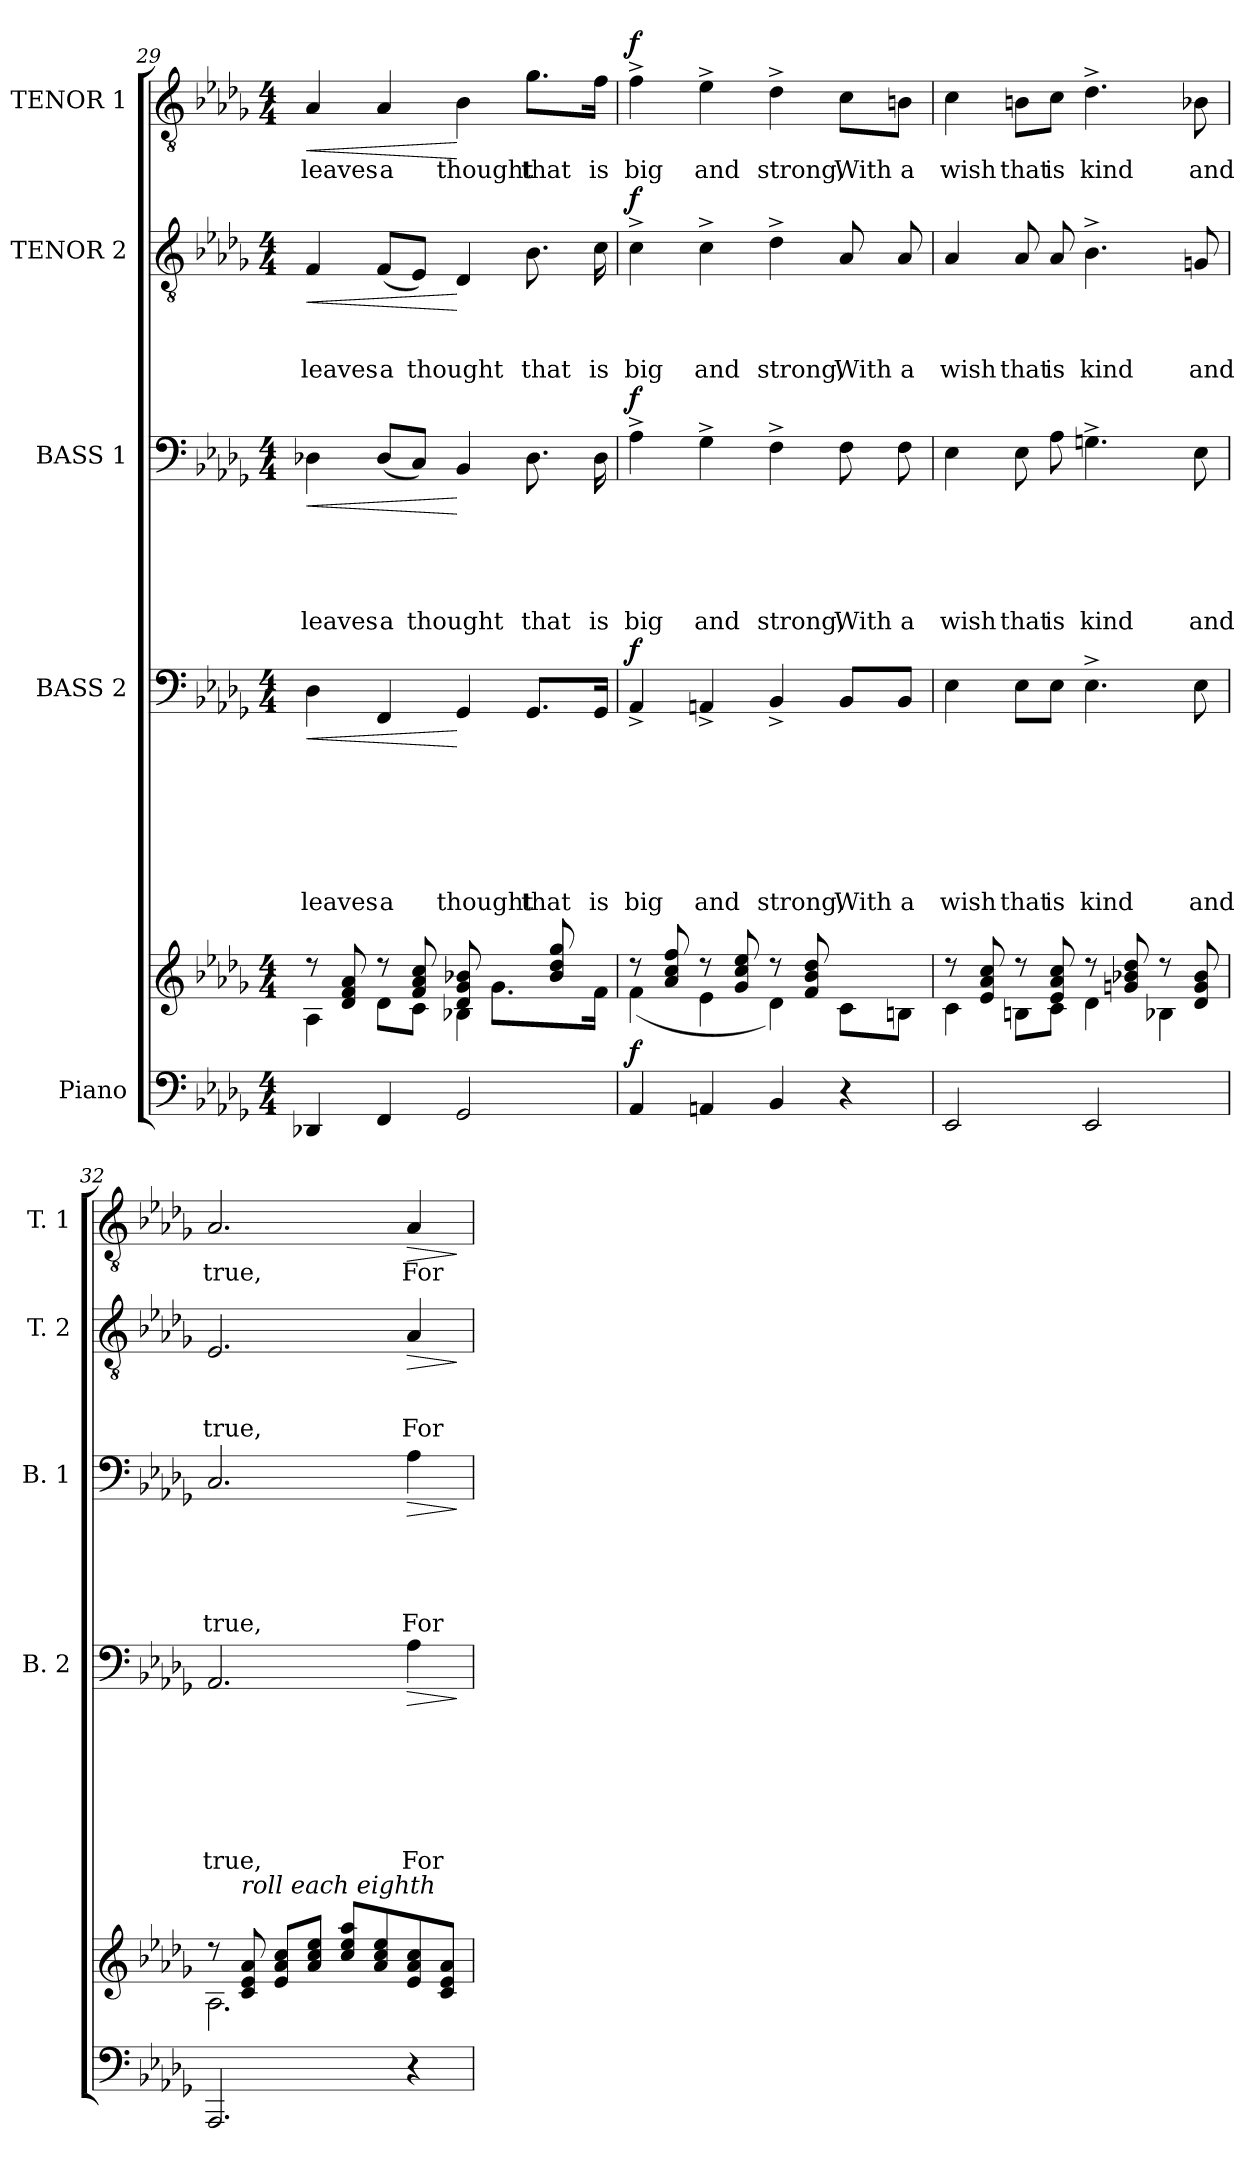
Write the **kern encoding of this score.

**kern	**kern	**dynam	**kern	**text	**text	**text	**text	**text	**text	**text	**dynam	**kern	**text	**text	**text	**text	**text	**dynam	**kern	**text	**text	**text	**dynam	**kern	**text	**dynam
*part5	*part5	*part5	*part4	*part4	*part4	*part4	*part4	*part4	*part4	*part4	*part4	*part3	*part3	*part3	*part3	*part3	*part3	*part3	*part2	*part2	*part2	*part2	*part2	*part1	*part1	*part1
*staff6	*staff5	*staff5/6	*staff4	*staff4	*staff4	*staff4	*staff4	*staff4	*staff4	*staff4	*staff4	*staff3	*staff3	*staff3	*staff3	*staff3	*staff3	*staff3	*staff2	*staff2	*staff2	*staff2	*staff2	*staff1	*staff1	*staff1
*I"Piano	*	*	*I"BASS 2	*	*	*	*	*	*	*	*	*I"BASS 1	*	*	*	*	*	*	*I"TENOR 2	*	*	*	*	*I"TENOR 1	*	*
*	*	*	*I'B. 2	*	*	*	*	*	*	*	*	*I'B. 1	*	*	*	*	*	*	*I'T. 2	*	*	*	*	*I'T. 1	*	*
*clefF4	*clefG2	*	*clefF4	*	*	*	*	*	*	*	*	*clefF4	*	*	*	*	*	*	*clefGv2	*	*	*	*	*clefGv2	*	*
*k[b-e-a-d-g-]	*k[b-e-a-d-g-]	*	*k[b-e-a-d-g-]	*	*	*	*	*	*	*	*	*k[b-e-a-d-g-]	*	*	*	*	*	*	*k[b-e-a-d-g-]	*	*	*	*	*k[b-e-a-d-g-]	*	*
*D-:	*D-:	*	*D-:	*	*	*	*	*	*	*	*	*D-:	*	*	*	*	*	*	*D-:	*	*	*	*	*D-:	*	*
*M4/4	*M4/4	*	*M4/4	*	*	*	*	*	*	*	*	*M4/4	*	*	*	*	*	*	*M4/4	*	*	*	*	*M4/4	*	*
=29	=29	=29	=29	=29	=29	=29	=29	=29	=29	=29	=29	=29	=29	=29	=29	=29	=29	=29	=29	=29	=29	=29	=29	=29	=29	=29
*^	*^	*	*	*	*	*	*	*	*	*	*	*	*	*	*	*	*	*	*	*	*	*	*	*	*	*
*	*	*	*^	*	*	*	*	*	*	*	*	*	*	*	*	*	*	*	*	*	*	*	*	*	*	*	*	*
!	!	!	!	!	!	!	!	!	!	!	!	!	!LO:LY:b	!LO:HP:b	!	!	!	!	!	!LO:LY:b	!LO:HP:b	!	!	!	!LO:LY:b	!LO:HP:b	!	!LO:LY:b	!LO:HP:b
4DD-X/	4ryy	4A-\	8rdd	2ryy	.	4D-\	.	.	.	.	.	.	leaves	<	4D-X\	.	.	.	.	leaves	<	4F/	.	.	leaves	<	4A-/	leaves	<
.	.	.	8d-/ 8f/ 8a-/	.	.	.	.	.	.	.	.	.	.	.	.	.	.	.	.	.	.	.	.	.	.	.	.	.	.
!	!	!	!	!	!	!	!	!	!	!	!	!	!LO:LY:b	!	!	!	!	!	!	!LO:LY:b	!	!	!	!	!LO:LY:b	!	!	!LO:LY:b	!
8ryy	4FF/	8rdd	8d-\L	.	.	4FF/	.	.	.	.	.	.	a	.	(<8D-/L	.	.	.	.	a	.	(<8F/L	.	.	a	.	4A-/	a	.
!	!	!	!	!	!	!	!	!	!	!	!	!	!	!	!	!	!	!	!	!LO:LY:b	!	!	!	!	!LO:LY:b	!	!	!	!
32ryy	.	8f/ 8a-/ 8cc/	8c\J	.	.	.	.	.	.	.	.	.	.	.	8C/J)	.	.	.	.	thought	.	8E-/J)	.	.	thought	.	.	.	.
2ryy	.	.	.	.	.	.	.	.	.	.	.	.	.	.	.	.	.	.	.	.	.	.	.	.	.	.	.	.	.
!	!	!	!	!	!	!	!	!	!	!	!	!	!LO:LY:b	!	!	!	!	!	!	!	!	!	!	!	!	!	!	!LO:LY:b	!
.	2GG-/	4B-X\	8d-/ 8g-/ 8b-X/	4ryy	.	4GG-/	.	.	.	.	.	.	thought	[	4BB-/	.	.	.	.	.	[	4D-/	.	.	.	[	4B-\	thought	[
.	.	.	8.g-\L	.	.	.	.	.	.	.	.	.	.	.	.	.	.	.	.	.	.	.	.	.	.	.	.	.	.
!	!	!	!	!	!	!	!	!	!	!	!	!	!LO:LY:b	!	!	!	!	!	!	!LO:LY:b	!	!	!	!	!LO:LY:b	!	!	!LO:LY:b	!
.	.	4ryy	.	16ryy	.	8.GG-/L	.	.	.	.	.	.	that	.	8.D-\	.	.	.	.	that	.	8.B-\	.	.	that	.	8.g-\L	that	.
.	.	.	8ryy	8b-/ 8dd-/ 8gg-/	.	.	.	.	.	.	.	.	.	.	.	.	.	.	.	.	.	.	.	.	.	.	.	.	.
16.ryy	.	.	.	.	.	.	.	.	.	.	.	.	.	.	.	.	.	.	.	.	.	.	.	.	.	.	.	.	.
!	!	!	!	!	!	!	!	!	!	!	!	!	!LO:LY:b	!	!	!	!	!	!	!LO:LY:b	!	!	!	!	!LO:LY:b	!	!	!LO:LY:b	!
.	.	.	16f\Jk	16ryy	.	16GG-/Jk	.	.	.	.	.	.	is	.	16D-\	.	.	.	.	is	.	16c\	.	.	is	.	16f\Jk	is	.
*v	*v	*	*	*	*	*	*	*	*	*	*	*	*	*	*	*	*	*	*	*	*	*	*	*	*	*	*	*	*
=30	=30	=30	=30	=30	=30	=30	=30	=30	=30	=30	=30	=30	=30	=30	=30	=30	=30	=30	=30	=30	=30	=30	=30	=30	=30	=30	=30	=30
!	!	!	!	!LO:DY:a=2	!	!	!	!	!	!	!	!LO:LY:b	!LO:DY:a	!	!	!	!	!	!LO:LY:b	!LO:DY:a	!	!	!	!LO:LY:b	!LO:DY:a	!	!LO:LY:b	!LO:DY:a
*	*	*v	*v	*	*	*	*	*	*	*	*	*	*	*	*	*	*	*	*	*	*	*	*	*	*	*	*	*
4AA-/	8rdd	(<4f\	f	4AA-^</	.	.	.	.	.	.	big	f	4A-^>\	.	.	.	.	big	f	4c^>\	.	.	big	f	4f^>\	big	f
.	8a-/ 8cc/ 8ff/	.	.	.	.	.	.	.	.	.	.	.	.	.	.	.	.	.	.	.	.	.	.	.	.	.	.
!	!	!	!	!	!	!	!	!	!	!	!LO:LY:b	!	!	!	!	!	!	!LO:LY:b	!	!	!	!	!LO:LY:b	!	!	!LO:LY:b	!
4AAn/	8rdd	4e-\	.	4AAn^</	.	.	.	.	.	.	and	.	4G-^>\	.	.	.	.	and	.	4c^>\	.	.	and	.	4e-^>\	and	.
.	8g-/ 8cc/ 8ee-/	.	.	.	.	.	.	.	.	.	.	.	.	.	.	.	.	.	.	.	.	.	.	.	.	.	.
!	!	!	!	!	!	!	!	!	!	!	!LO:LY:b	!	!	!	!	!	!	!LO:LY:b	!	!	!	!	!LO:LY:b	!	!	!LO:LY:b	!
4BB-/	8rdd	4d-\)	.	4BB-^</	.	.	.	.	.	.	strong,	.	4F^>\	.	.	.	.	strong,	.	4d-^>\	.	.	strong,	.	4d-^>\	strong,	.
.	8f/ 8b-/ 8dd-/	.	.	.	.	.	.	.	.	.	.	.	.	.	.	.	.	.	.	.	.	.	.	.	.	.	.
!	!	!	!	!	!	!	!	!	!	!	!LO:LY:b	!	!	!	!	!	!	!LO:LY:b	!	!	!	!	!LO:LY:b	!	!	!LO:LY:b	!
4r	4ryy	8c\L	.	8BB-/L	.	.	.	.	.	.	With	.	8F\	.	.	.	.	With	.	8A-/	.	.	With	.	8c\L	With	.
!	!	!	!	!	!	!	!	!	!	!	!LO:LY:b	!	!	!	!	!	!	!LO:LY:b	!	!	!	!	!LO:LY:b	!	!	!LO:LY:b	!
.	.	8Bn\J	.	8BB-/J	.	.	.	.	.	.	a	.	8F\	.	.	.	.	a	.	8A-/	.	.	a	.	8Bn\J	a	.
!!LO:LB:g=z
=31	=31	=31	=31	=31	=31	=31	=31	=31	=31	=31	=31	=31	=31	=31	=31	=31	=31	=31	=31	=31	=31	=31	=31	=31	=31	=31	=31
!	!	!	!	!	!	!	!	!	!	!	!LO:LY:b	!	!	!	!	!	!	!LO:LY:b	!	!	!	!	!LO:LY:b	!	!	!LO:LY:b	!
2EE-/	8rdd	4c\	.	4E-\	.	.	.	.	.	.	wish	.	4E-\	.	.	.	.	wish	.	4A-/	.	.	wish	.	4c\	wish	.
.	8e-/ 8a-/ 8cc/	.	.	.	.	.	.	.	.	.	.	.	.	.	.	.	.	.	.	.	.	.	.	.	.	.	.
!	!	!	!	!	!	!	!	!	!	!	!LO:LY:b	!	!	!	!	!	!	!LO:LY:b	!	!	!	!	!LO:LY:b	!	!	!LO:LY:b	!
.	8rdd	8Bn\L	.	8E-\L	.	.	.	.	.	.	that	.	8E-\	.	.	.	.	that	.	8A-/	.	.	that	.	8Bn\L	that	.
!	!	!	!	!	!	!	!	!	!	!	!LO:LY:b	!	!	!	!	!	!	!LO:LY:b	!	!	!	!	!LO:LY:b	!	!	!LO:LY:b	!
.	8e-/ 8a-/ 8cc/	8c\J	.	8E-\J	.	.	.	.	.	.	is	.	8A-\	.	.	.	.	is	.	8A-/	.	.	is	.	8c\J	is	.
!	!	!	!	!	!	!	!	!	!	!	!LO:LY:b	!	!	!	!	!	!	!LO:LY:b	!	!	!	!	!LO:LY:b	!	!	!LO:LY:b	!
2EE-/	8rdd	4d-\	.	4.E-^>\	.	.	.	.	.	.	kind	.	4.Gn^>\	.	.	.	.	kind	.	4.B-^>\	.	.	kind	.	4.d-^>\	kind	.
.	8gn/ 8b-X/ 8dd-/	.	.	.	.	.	.	.	.	.	.	.	.	.	.	.	.	.	.	.	.	.	.	.	.	.	.
.	8rdd	4B-X\	.	.	.	.	.	.	.	.	.	.	.	.	.	.	.	.	.	.	.	.	.	.	.	.	.
!	!	!	!	!	!	!	!	!	!	!	!LO:LY:b	!	!	!	!	!	!	!LO:LY:b	!	!	!	!	!LO:LY:b	!	!	!LO:LY:b	!
.	8d-/ 8g/ 8b-/	.	.	8E-\	.	.	.	.	.	.	and	.	8E-\	.	.	.	.	and	.	8Gn/	.	.	and	.	8B-X\	and	.
=32	=32	=32	=32	=32	=32	=32	=32	=32	=32	=32	=32	=32	=32	=32	=32	=32	=32	=32	=32	=32	=32	=32	=32	=32	=32	=32	=32
!	!	!	!	!	!	!	!	!	!	!	!LO:LY:b	!	!	!	!	!	!	!LO:LY:b	!	!	!	!	!LO:LY:b	!	!	!LO:LY:b	!
2.AAA-/	8rdd	2.A-\	.	2.AA-/	.	.	.	.	.	.	true,	.	2.C/	.	.	.	.	true,	.	2.E-/	.	.	true,	.	2.A-/	true,	.
!	!LO:TX:a:i:t=roll each eighth	!	!	!	!	!	!	!	!	!	!	!	!	!	!	!	!	!	!	!	!	!	!	!	!	!	!
.	8c/ 8e-/ 8a-/	.	.	.	.	.	.	.	.	.	.	.	.	.	.	.	.	.	.	.	.	.	.	.	.	.	.
.	8e-/ 8a-/ 8cc/L	.	.	.	.	.	.	.	.	.	.	.	.	.	.	.	.	.	.	.	.	.	.	.	.	.	.
.	8a-/ 8cc/ 8ee-/J	.	.	.	.	.	.	.	.	.	.	.	.	.	.	.	.	.	.	.	.	.	.	.	.	.	.
.	8cc/ 8ee-/ 8aa-/L	.	.	.	.	.	.	.	.	.	.	.	.	.	.	.	.	.	.	.	.	.	.	.	.	.	.
.	8a-/ 8cc/ 8ee-/	.	.	.	.	.	.	.	.	.	.	.	.	.	.	.	.	.	.	.	.	.	.	.	.	.	.
!	!	!	!	!	!	!	!	!	!	!	!LO:LY:b	!LO:HP:b	!	!	!	!	!	!LO:LY:b	!LO:HP:b	!	!	!	!LO:LY:b	!LO:HP:b	!	!LO:LY:b	!LO:HP:b
4r	8e-/ 8a-/ 8cc/	4ryy	.	4A-\	.	.	.	.	.	.	For	>	4A-\	.	.	.	.	For	>	4A-/	.	.	For	>	4A-/	For	>
.	8c/ 8e-/ 8a-/J	.	.	.	.	.	.	.	.	.	.	.	.	.	.	.	.	.	.	.	.	.	.	.	.	.	.
*	*v	*v	*	*	*	*	*	*	*	*	*	*	*	*	*	*	*	*	*	*	*	*	*	*	*	*	*
.	.	.	.	.	.	.	.	.	.	.	]	.	.	.	.	.	.	]	.	.	.	.	]	.	.	]
=	=	=	=	=	=	=	=	=	=	=	=	=	=	=	=	=	=	=	=	=	=	=	=	=	=	=
*-	*-	*-	*-	*-	*-	*-	*-	*-	*-	*-	*-	*-	*-	*-	*-	*-	*-	*-	*-	*-	*-	*-	*-	*-	*-	*-
